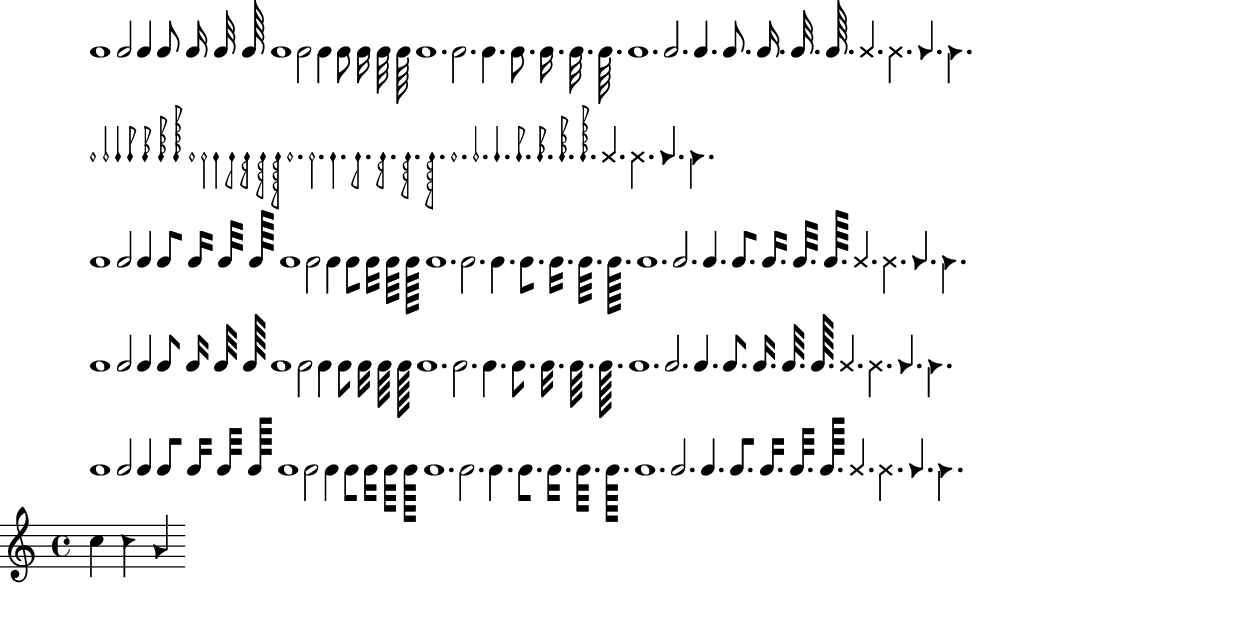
%% Generated by lilypond-book.py
%% Options: [exampleindent=10.16\mm,indent=0\mm,line-width=160\mm]
\include "lilypond-book-preamble.ly"


% ****************************************************************
% Start cut-&-pastable-section
% ****************************************************************



\paper {
  indent = 0\mm
  line-width = 160\mm
  % offset the left padding, also add 1mm as lilypond creates cropped
  % images with a little space on the right
  line-width = #(- line-width (* mm  3.000000) (* mm 1))
}

\layout {
  
}





% ****************************************************************
% ly snippet:
% ****************************************************************
\sourcefilename "/home/karlin/lilypond-git/input/regression/markup-note.ly"
\sourcefileline 0
\header {

  texidoc = "The note markup function may be used to make metronome
 markings. It works for a variety of flag, dot and duration settings."
}
\version "2.21.0"

mrkp =
\markup {
   \note {1} #1
   \note {2} #1
   \note {4} #1
   \note {8} #1
   \note {16} #1
   \note {32} #1
   \note {64} #1

   \note {1} #-1
   \note {2} #-1
   \note {4} #-1
   \note {8} #-1
   \note {16} #-1
   \note {32} #-1
   \note {64} #-1

   \note {1.} #-1
   \note {2.} #-1
   \note {4.} #-1
   \note {8.} #-1
   \note {16.} #-1
   \note {32.} #-1
   \note {64.} #-1

   \note {1.} #1
   \note {2.} #1
   \note {4.} #1
   \note {8.} #1
   \note {16.} #1
   \note {32.} #1
   \note {64.} #1

   \override #'(style . cross)
   { \note-by-number #2 #1 #1
     \note-by-number #2 #1 #-1
   }
   \override #'(style . triangle)
   { \note-by-number #2 #1 #1
     \note-by-number #2 #1 #-1
   }
}

\score {
  \relative
  {
    c''4^\markup {
            \column {
                    \mrkp
                    \override #'(style . mensural) \mrkp
                    \override #'(flag-style . modern-straight-flag) \mrkp
                    \override #'(flag-style . old-straight-flag) \mrkp
                    \override #'(flag-style . flat-flag) \mrkp
            }
    }
    \override NoteHead.style = #'triangle
    c4 a
  }
  \layout {
    \context {
      \Score
      \override PaperColumn.keep-inside-line = ##f
    }
  }
}



% ****************************************************************
% end ly snippet
% ****************************************************************
